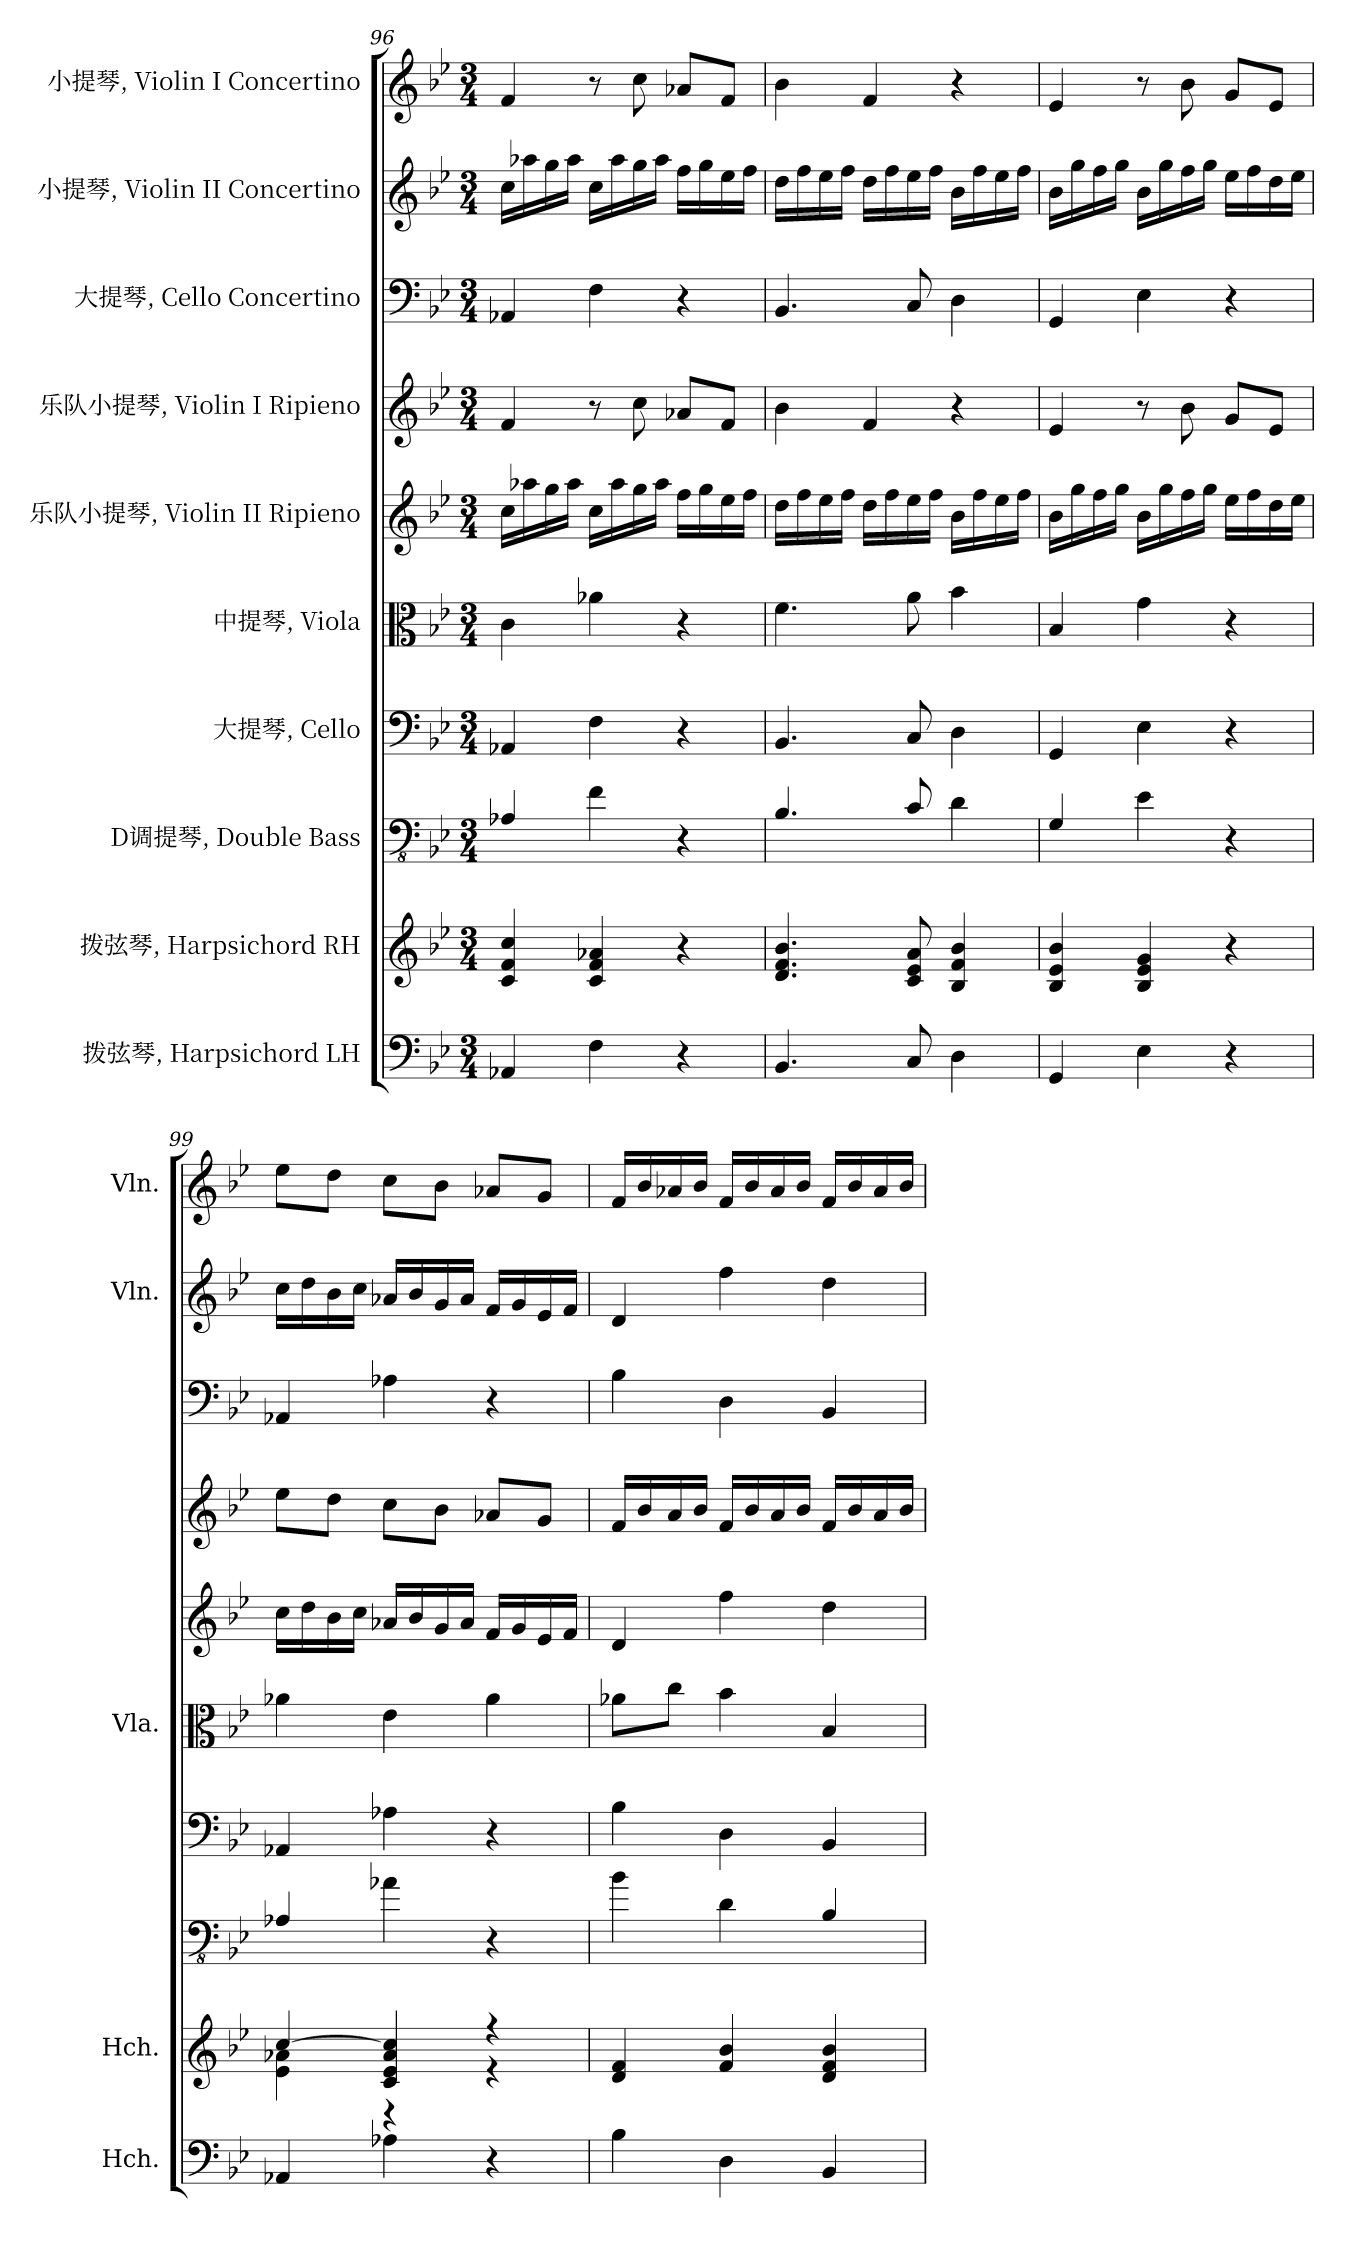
**kern	**kern	**kern	**kern	**kern	**kern	**kern	**kern	**kern	**kern
*part10	*part9	*part8	*part7	*part6	*part5	*part4	*part3	*part2	*part1
*staff10	*staff9	*staff8	*staff7	*staff6	*staff5	*staff4	*staff3	*staff2	*staff1
*I"拨弦琴, Harpsichord LH	*I"拨弦琴, Harpsichord RH	*I"D调提琴, Double Bass	*I"大提琴, Cello	*I"中提琴, Viola	*I"乐队小提琴, Violin II Ripieno	*I"乐队小提琴, Violin I Ripieno	*I"大提琴, Cello Concertino	*I"小提琴, Violin II Concertino	*I"小提琴, Violin I Concertino
*I'Hch.	*I'Hch.	*	*	*I'Vla.	*	*	*	*I'Vln.	*I'Vln.
!!LO:PB:g=z
*clefF4	*clefG2	*clefFv4	*clefF4	*clefC3	*clefG2	*clefG2	*clefF4	*clefG2	*clefG2
*	*	*ITrd7c12	*	*	*	*	*	*	*
*k[b-e-]	*k[b-e-]	*k[b-e-]	*k[b-e-]	*k[b-e-]	*k[b-e-]	*k[b-e-]	*k[b-e-]	*k[b-e-]	*k[b-e-]
*M3/4	*M3/4	*M3/4	*M3/4	*M3/4	*M3/4	*M3/4	*M3/4	*M3/4	*M3/4
=96	=96	=96	=96	=96	=96	=96	=96	=96	=96
4AA-X/	4c/ 4f/ 4cc/	4AAA-X/	4AA-X/	4c\	16cc\LL	4f/	4AA-X/	16cc\LL	4f/
.	.	.	.	.	16aa-X\	.	.	16aa-X\	.
.	.	.	.	.	16gg\	.	.	16gg\	.
.	.	.	.	.	16aa-\JJ	.	.	16aa-\JJ	.
4F\	4c/ 4f/ 4a-X/	4FF\	4F\	4a-X\	16cc\LL	8r	4F\	16cc\LL	8r
.	.	.	.	.	16aa-\	.	.	16aa-\	.
.	.	.	.	.	16gg\	8cc\	.	16gg\	8cc\
.	.	.	.	.	16aa-\JJ	.	.	16aa-\JJ	.
4r	4r	4r	4r	4r	16ff\LL	8a-X/L	4r	16ff\LL	8a-X/L
.	.	.	.	.	16gg\	.	.	16gg\	.
.	.	.	.	.	16ee-\	8f/J	.	16ee-\	8f/J
.	.	.	.	.	16ff\JJ	.	.	16ff\JJ	.
=97	=97	=97	=97	=97	=97	=97	=97	=97	=97
4.BB-/	4.d/ 4.f/ 4.b-/	4.BBB-/	4.BB-/	4.f\	16dd\LL	4b-\	4.BB-/	16dd\LL	4b-\
.	.	.	.	.	16ff\	.	.	16ff\	.
.	.	.	.	.	16ee-\	.	.	16ee-\	.
.	.	.	.	.	16ff\JJ	.	.	16ff\JJ	.
.	.	.	.	.	16dd\LL	4f/	.	16dd\LL	4f/
.	.	.	.	.	16ff\	.	.	16ff\	.
8C/	8c/ 8e-/ 8a/	8CC/	8C/	8a\	16ee-\	.	8C/	16ee-\	.
.	.	.	.	.	16ff\JJ	.	.	16ff\JJ	.
4D\	4B-/ 4f/ 4b-/	4DD\	4D\	4b-\	16b-\LL	4r	4D\	16b-\LL	4r
.	.	.	.	.	16ff\	.	.	16ff\	.
.	.	.	.	.	16ee-\	.	.	16ee-\	.
.	.	.	.	.	16ff\JJ	.	.	16ff\JJ	.
=98	=98	=98	=98	=98	=98	=98	=98	=98	=98
4GG/	4B-/ 4e-/ 4b-/	4GGG/	4GG/	4B-/	16b-\LL	4e-/	4GG/	16b-\LL	4e-/
.	.	.	.	.	16gg\	.	.	16gg\	.
.	.	.	.	.	16ff\	.	.	16ff\	.
.	.	.	.	.	16gg\JJ	.	.	16gg\JJ	.
4E-\	4B-/ 4e-/ 4g/	4EE-\	4E-\	4g\	16b-\LL	8r	4E-\	16b-\LL	8r
.	.	.	.	.	16gg\	.	.	16gg\	.
.	.	.	.	.	16ff\	8b-\	.	16ff\	8b-\
.	.	.	.	.	16gg\JJ	.	.	16gg\JJ	.
4r	4r	4r	4r	4r	16ee-\LL	8g/L	4r	16ee-\LL	8g/L
.	.	.	.	.	16ff\	.	.	16ff\	.
.	.	.	.	.	16dd\	8e-/J	.	16dd\	8e-/J
.	.	.	.	.	16ee-\JJ	.	.	16ee-\JJ	.
!!LO:PB:g=z
=99	=99	=99	=99	=99	=99	=99	=99	=99	=99
*	*^	*	*	*	*	*	*	*	*
4AA-X/	[4cc/	4e-\ 4a-X\	4AAA-X/	4AA-X/	4a-X\	16cc\LL	8ee-\L	4AA-X/	16cc\LL	8ee-\L
.	.	.	.	.	.	16dd\	.	.	16dd\	.
.	.	.	.	.	.	16b-\	8dd\J	.	16b-\	8dd\J
.	.	.	.	.	.	16cc\JJ	.	.	16cc\JJ	.
4A-X\	4c/ 4e-/ 4a-/ 4cc/]	4r	4AA-X\	4A-X\	4e-\	16a-X/LL	8cc\L	4A-X\	16a-X/LL	8cc\L
.	.	.	.	.	.	16b-/	.	.	16b-/	.
.	.	.	.	.	.	16g/	8b-\J	.	16g/	8b-\J
.	.	.	.	.	.	16a-/JJ	.	.	16a-/JJ	.
4r	4r	4r	4r	4r	4a-\	16f/LL	8a-X/L	4r	16f/LL	8a-X/L
.	.	.	.	.	.	16g/	.	.	16g/	.
.	.	.	.	.	.	16e-/	8g/J	.	16e-/	8g/J
.	.	.	.	.	.	16f/JJ	.	.	16f/JJ	.
*	*v	*v	*	*	*	*	*	*	*	*
=100	=100	=100	=100	=100	=100	=100	=100	=100	=100
4B-\	4d/ 4f/	4BB-\	4B-\	8a-X\L	4d/	16f/LL	4B-\	4d/	16f/LL
.	.	.	.	.	.	16b-/	.	.	16b-/
.	.	.	.	8cc\J	.	16a/	.	.	16a-X/
.	.	.	.	.	.	16b-/JJ	.	.	16b-/JJ
4D\	4f/ 4b-/	4DD\	4D\	4b-\	4ff\	16f/LL	4D\	4ff\	16f/LL
.	.	.	.	.	.	16b-/	.	.	16b-/
.	.	.	.	.	.	16a/	.	.	16a-/
.	.	.	.	.	.	16b-/JJ	.	.	16b-/JJ
4BB-/	4d/ 4f/ 4b-/	4BBB-/	4BB-/	4B-/	4dd\	16f/LL	4BB-/	4dd\	16f/LL
.	.	.	.	.	.	16b-/	.	.	16b-/
.	.	.	.	.	.	16a/	.	.	16a-/
.	.	.	.	.	.	16b-/JJ	.	.	16b-/JJ
=	=	=	=	=	=	=	=	=	=
*-	*-	*-	*-	*-	*-	*-	*-	*-	*-
